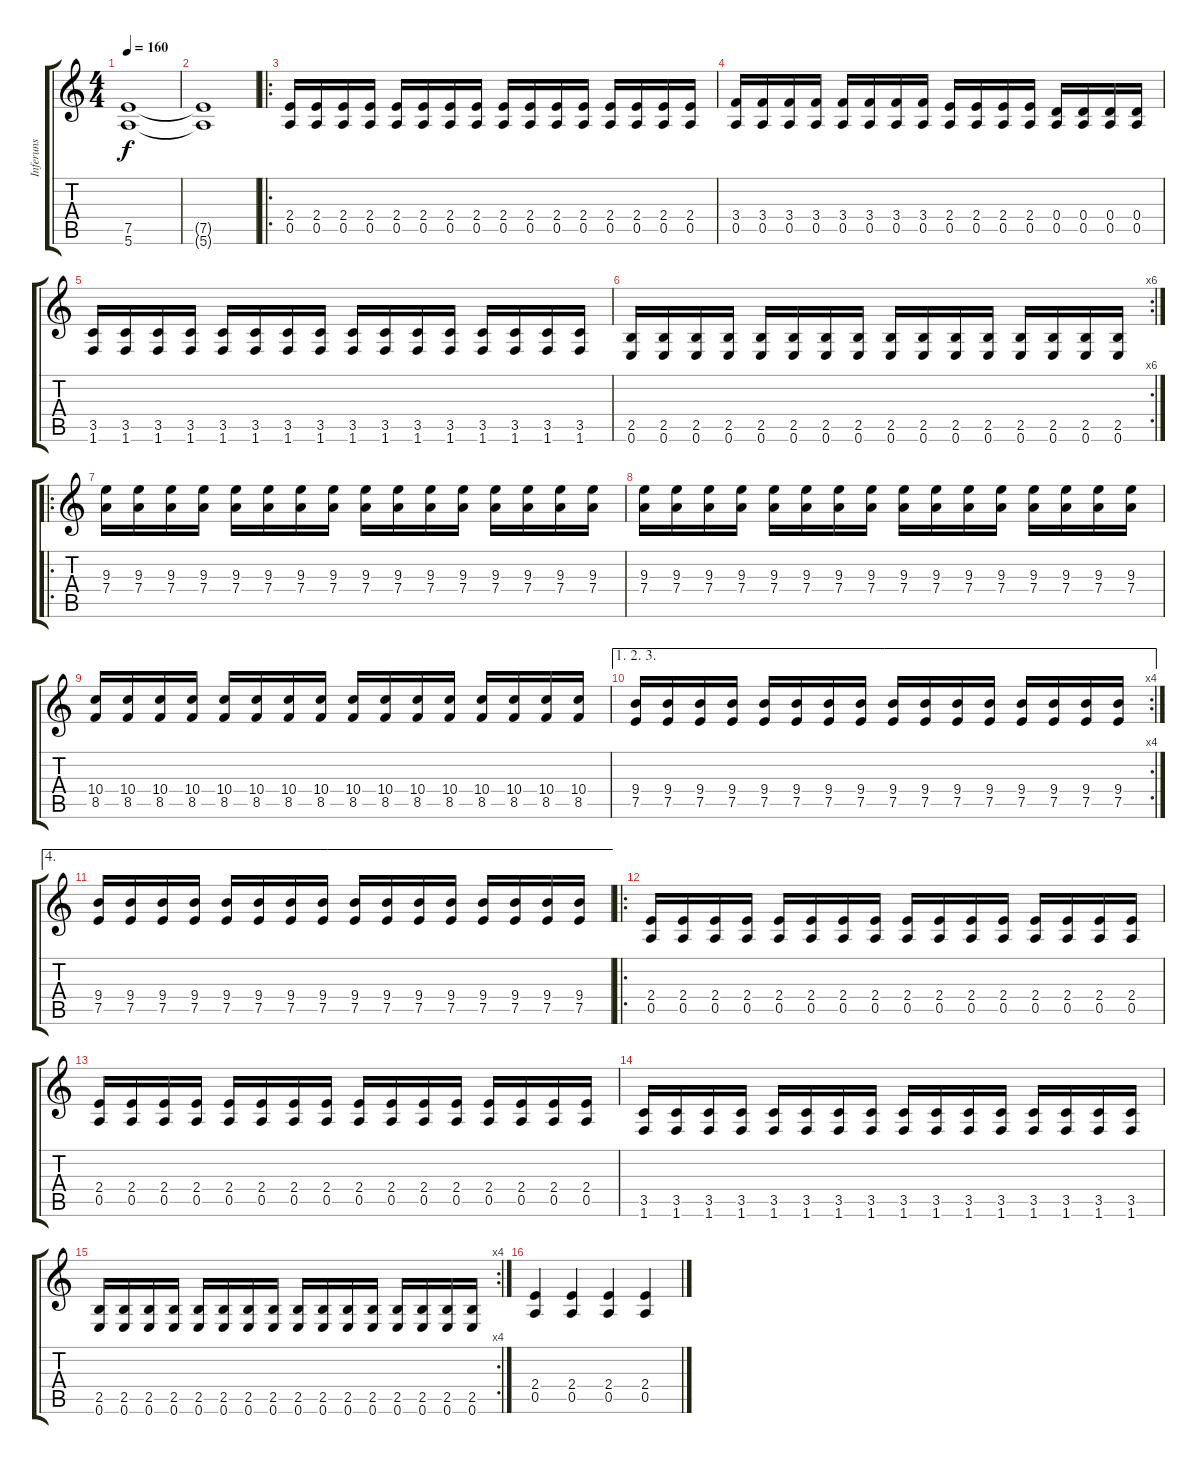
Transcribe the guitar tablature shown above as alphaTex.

\track ("Inferuns" "Inferuns") {instrument distortionguitar}
\staff {score tabs}
\tuning (E4 B3 G3 D3 A2 E2) {hide}
\ts (4 4)
\tempo 160
\clef g2
\ks c
(7.5 5.6).1{dy f} |
(7.5{t} 5.6{t}).1 |
\ro
(2.4 0.5).16 (2.4 0.5).16 (2.4 0.5).16 (2.4 0.5).16 (2.4 0.5).16 (2.4 0.5).16 (2.4 0.5).16 (2.4 0.5).16 (2.4 0.5).16 (2.4 0.5).16 (2.4 0.5).16 (2.4 0.5).16 (2.4 0.5).16 (2.4 0.5).16 (2.4 0.5).16 (2.4 0.5).16 |
(3.4 0.5).16 (3.4 0.5).16 (3.4 0.5).16 (3.4 0.5).16 (3.4 0.5).16 (3.4 0.5).16 (3.4 0.5).16 (3.4 0.5).16 (2.4 0.5).16 (2.4 0.5).16 (2.4 0.5).16 (2.4 0.5).16 (0.4 0.5).16 (0.4 0.5).16 (0.4 0.5).16 (0.4 0.5).16 |
(3.5 1.6).16 (3.5 1.6).16 (3.5 1.6).16 (3.5 1.6).16 (3.5 1.6).16 (3.5 1.6).16 (3.5 1.6).16 (3.5 1.6).16 (3.5 1.6).16 (3.5 1.6).16 (3.5 1.6).16 (3.5 1.6).16 (3.5 1.6).16 (3.5 1.6).16 (3.5 1.6).16 (3.5 1.6).16 |
\rc 6
(2.5 0.6).16 (2.5 0.6).16 (2.5 0.6).16 (2.5 0.6).16 (2.5 0.6).16 (2.5 0.6).16 (2.5 0.6).16 (2.5 0.6).16 (2.5 0.6).16 (2.5 0.6).16 (2.5 0.6).16 (2.5 0.6).16 (2.5 0.6).16 (2.5 0.6).16 (2.5 0.6).16 (2.5 0.6).16 |
\ro
(9.3 7.4).16 (9.3 7.4).16 (9.3 7.4).16 (9.3 7.4).16 (9.3 7.4).16 (9.3 7.4).16 (9.3 7.4).16 (9.3 7.4).16 (9.3 7.4).16 (9.3 7.4).16 (9.3 7.4).16 (9.3 7.4).16 (9.3 7.4).16 (9.3 7.4).16 (9.3 7.4).16 (9.3 7.4).16 |
(9.3 7.4).16 (9.3 7.4).16 (9.3 7.4).16 (9.3 7.4).16 (9.3 7.4).16 (9.3 7.4).16 (9.3 7.4).16 (9.3 7.4).16 (9.3 7.4).16 (9.3 7.4).16 (9.3 7.4).16 (9.3 7.4).16 (9.3 7.4).16 (9.3 7.4).16 (9.3 7.4).16 (9.3 7.4).16 |
(10.4 8.5).16 (10.4 8.5).16 (10.4 8.5).16 (10.4 8.5).16 (10.4 8.5).16 (10.4 8.5).16 (10.4 8.5).16 (10.4 8.5).16 (10.4 8.5).16 (10.4 8.5).16 (10.4 8.5).16 (10.4 8.5).16 (10.4 8.5).16 (10.4 8.5).16 (10.4 8.5).16 (10.4 8.5).16 |
\ae (1 2 3)
\rc 4
(9.4 7.5).16 (9.4 7.5).16 (9.4 7.5).16 (9.4 7.5).16 (9.4 7.5).16 (9.4 7.5).16 (9.4 7.5).16 (9.4 7.5).16 (9.4 7.5).16 (9.4 7.5).16 (9.4 7.5).16 (9.4 7.5).16 (9.4 7.5).16 (9.4 7.5).16 (9.4 7.5).16 (9.4 7.5).16 |
\ae 4
(9.4 7.5).16 (9.4 7.5).16 (9.4 7.5).16 (9.4 7.5).16 (9.4 7.5).16 (9.4 7.5).16 (9.4 7.5).16 (9.4 7.5).16 (9.4 7.5).16 (9.4 7.5).16 (9.4 7.5).16 (9.4 7.5).16 (9.4 7.5).16 (9.4 7.5).16 (9.4 7.5).16 (9.4 7.5).16 |
\ro
(2.4 0.5).16 (2.4 0.5).16 (2.4 0.5).16 (2.4 0.5).16 (2.4 0.5).16 (2.4 0.5).16 (2.4 0.5).16 (2.4 0.5).16 (2.4 0.5).16 (2.4 0.5).16 (2.4 0.5).16 (2.4 0.5).16 (2.4 0.5).16 (2.4 0.5).16 (2.4 0.5).16 (2.4 0.5).16 |
(2.4 0.5).16 (2.4 0.5).16 (2.4 0.5).16 (2.4 0.5).16 (2.4 0.5).16 (2.4 0.5).16 (2.4 0.5).16 (2.4 0.5).16 (2.4 0.5).16 (2.4 0.5).16 (2.4 0.5).16 (2.4 0.5).16 (2.4 0.5).16 (2.4 0.5).16 (2.4 0.5).16 (2.4 0.5).16 |
(3.5 1.6).16 (3.5 1.6).16 (3.5 1.6).16 (3.5 1.6).16 (3.5 1.6).16 (3.5 1.6).16 (3.5 1.6).16 (3.5 1.6).16 (3.5 1.6).16 (3.5 1.6).16 (3.5 1.6).16 (3.5 1.6).16 (3.5 1.6).16 (3.5 1.6).16 (3.5 1.6).16 (3.5 1.6).16 |
\rc 4
(2.5 0.6).16 (2.5 0.6).16 (2.5 0.6).16 (2.5 0.6).16 (2.5 0.6).16 (2.5 0.6).16 (2.5 0.6).16 (2.5 0.6).16 (2.5 0.6).16 (2.5 0.6).16 (2.5 0.6).16 (2.5 0.6).16 (2.5 0.6).16 (2.5 0.6).16 (2.5 0.6).16 (2.5 0.6).16 |
(2.4 0.5).4 (2.4 0.5).4 (2.4 0.5).4 (2.4 0.5).4
